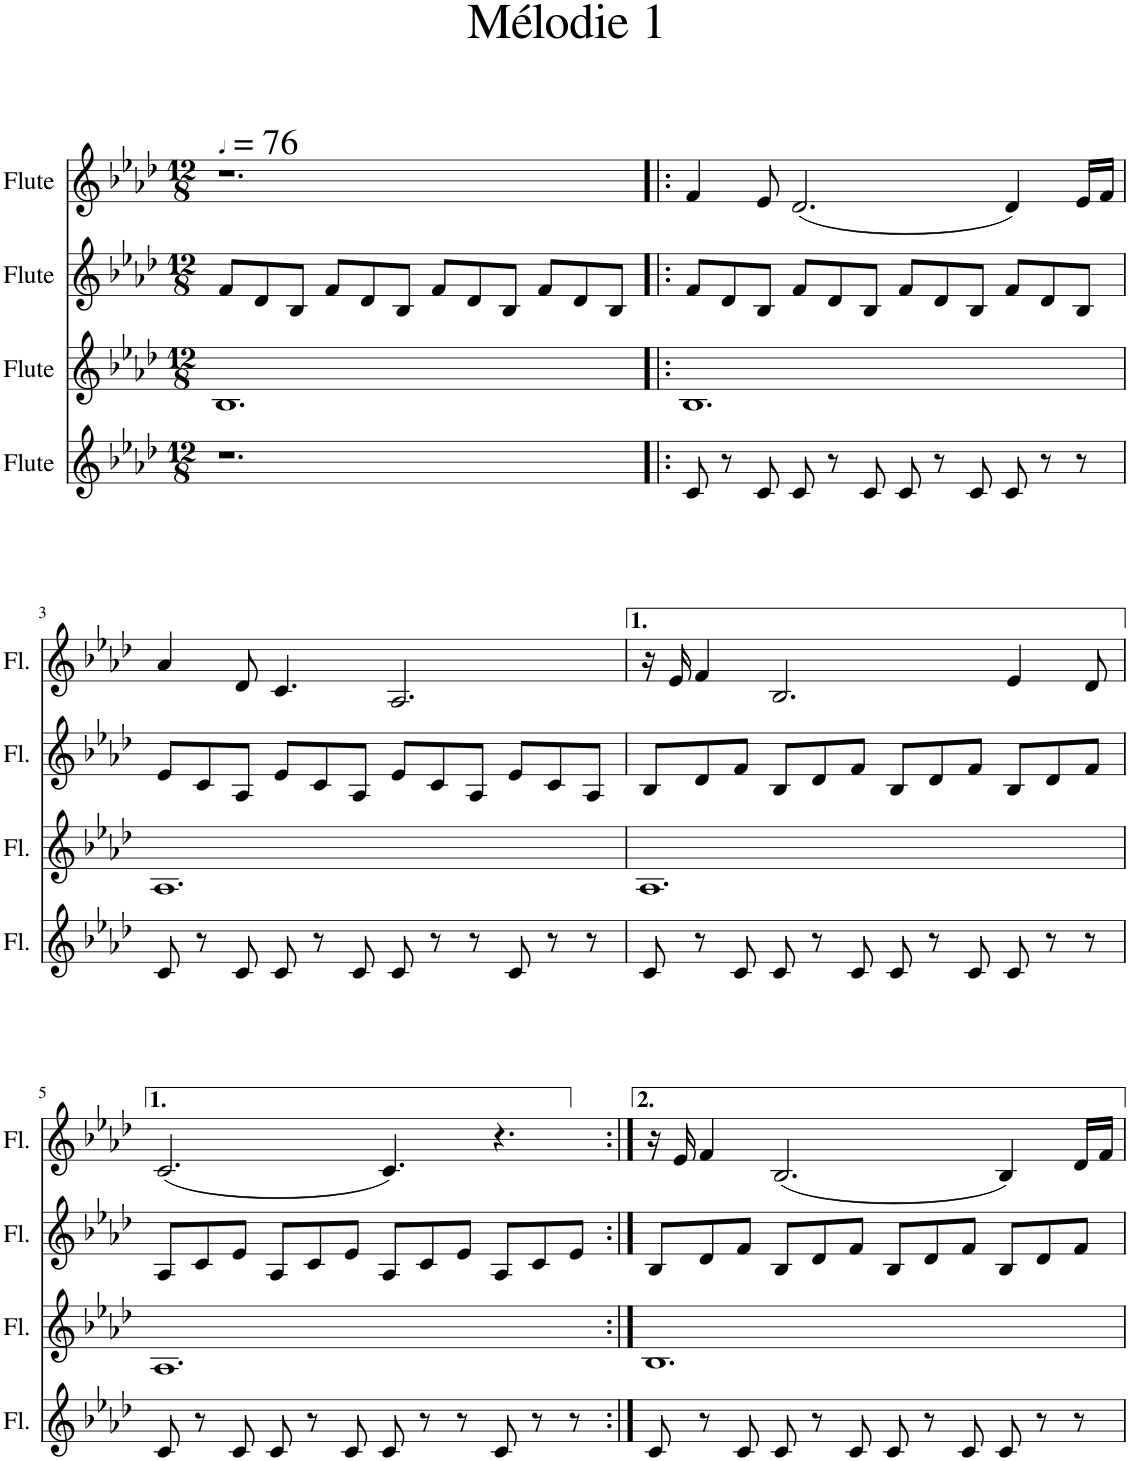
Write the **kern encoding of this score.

**kern	**kern	**kern	**kern
*part4	*part3	*part2	*part1
*staff4	*staff3	*staff2	*staff1
*I"Flute	*I"Flute	*I"Flute	*I"Flute
*I'Fl.	*I'Fl.	*I'Fl.	*I'Fl.
*clefG2	*clefG2	*clefG2	*clefG2
*k[b-e-a-d-]	*k[b-e-a-d-]	*k[b-e-a-d-]	*k[b-e-a-d-]
*M12/8	*M12/8	*M12/8	*M12/8
*MM76	*MM76	*MM76	*MM76
=1	=1	=1	=1
1.r	1.B-	8f/L	1.r
.	.	8d-/	.
.	.	8B-/J	.
.	.	8f/L	.
.	.	8d-/	.
.	.	8B-/J	.
.	.	8f/L	.
.	.	8d-/	.
.	.	8B-/J	.
.	.	8f/L	.
.	.	8d-/	.
.	.	8B-/J	.
=2!|:	=2!|:	=2!|:	=2!|:
8c/	1.B-	8f/L	4f/
8r	.	8d-/	.
8c/	.	8B-/J	8e-/
8c/	.	8f/L	(2.d-/
8r	.	8d-/	.
8c/	.	8B-/J	.
8c/	.	8f/L	.
8r	.	8d-/	.
8c/	.	8B-/J	.
8c/	.	8f/L	4d-/)
8r	.	8d-/	.
8r	.	8B-/J	16e-/LL
.	.	.	16f/JJ
!!LO:LB:g=z
=3	=3	=3	=3
8c/	1.A-	8e-/L	4a-/
8r	.	8c/	.
8c/	.	8A-/J	8d-/
8c/	.	8e-/L	4.c/
8r	.	8c/	.
8c/	.	8A-/J	.
8c/	.	8e-/L	2.A-/
8r	.	8c/	.
8r	.	8A-/J	.
8c/	.	8e-/L	.
8r	.	8c/	.
8r	.	8A-/J	.
=4	=4	=4	=4
8c/	1.A-	8B-/L	16r
.	.	.	16e-/
8r	.	8d-/	4f/
8c/	.	8f/J	.
8c/	.	8B-/L	2.B-/
8r	.	8d-/	.
8c/	.	8f/J	.
8c/	.	8B-/L	.
8r	.	8d-/	.
8c/	.	8f/J	.
8c/	.	8B-/L	4e-/
8r	.	8d-/	.
8r	.	8f/J	8d-/
!!LO:LB:g=z
=5	=5	=5	=5
8c/	1.A-	8A-/L	(2.c/
8r	.	8c/	.
8c/	.	8e-/J	.
8c/	.	8A-/L	.
8r	.	8c/	.
8c/	.	8e-/J	.
8c/	.	8A-/L	4.c/)
8r	.	8c/	.
8r	.	8e-/J	.
8c/	.	8A-/L	4.r
8r	.	8c/	.
8r	.	8e-/J	.
=6:|!	=6:|!	=6:|!	=6:|!
8c/	1.B-	8B-/L	16r
.	.	.	16e-/
8r	.	8d-/	4f/
8c/	.	8f/J	.
8c/	.	8B-/L	(2.B-/
8r	.	8d-/	.
8c/	.	8f/J	.
8c/	.	8B-/L	.
8r	.	8d-/	.
8c/	.	8f/J	.
8c/	.	8B-/L	4B-/)
8r	.	8d-/	.
8r	.	8f/J	16d-/LL
.	.	.	16f/JJ
=	=	=	=
*-	*-	*-	*-
